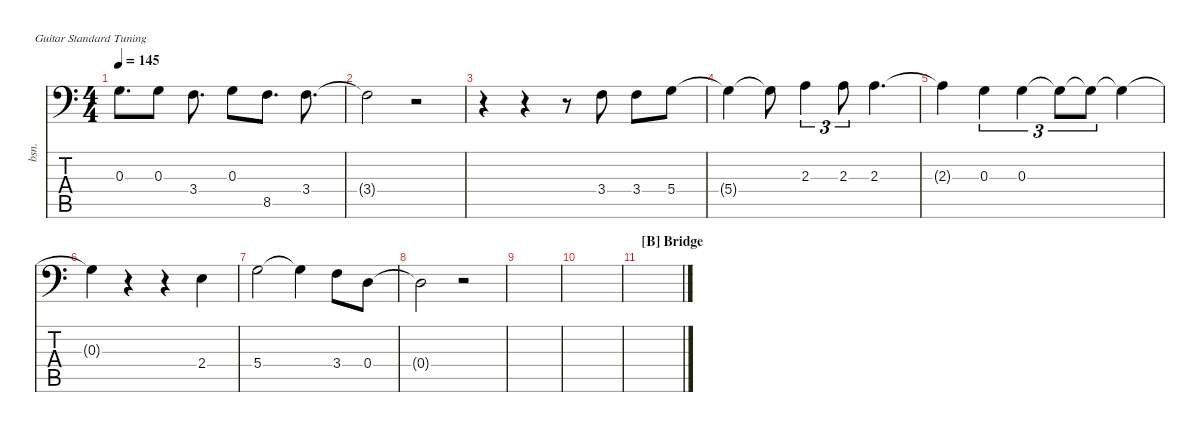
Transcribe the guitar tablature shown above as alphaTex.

\defaultSystemsLayout 4
\hideDynamics
\bracketExtendMode nobrackets
\otherSystemsTrackNameOrientation horizontal
\track ("Bassoon" "bsn.") {instrument bassoon}
\staff {score tabs}
\tuning (E4 B3 G3 D3 A2 E2)
\ts (4 4)
\tempo 145
\clef f4
\ks c
0.3{t}.8{d dy mf beam Down} 0.3.8{beam Down} 3.4.8{d beam Down} 0.3.8{beam Down} 8.5.8{d beam Down} 3.4.8{d beam Down} |
3.4{t}.2{beam Down} r.2{beam Down} |
r.4{beam Down} r.4{beam Down} r.8{beam Down} 3.4.8{beam Down} 3.4.8{beam Down} 5.4.8{beam Down} |
5.4{t}.4{beam Down} 5.4{t}.8{beam Down} 2.3.4{tu (3 2) beam Down} 2.3.8{tu (3 2) beam Down} 2.3.4{d beam Down} |
2.3{t}.4{beam Down} 0.3.4{tu (3 2) beam Down} 0.3.4{tu (3 2) beam Down} 0.3{t}.8{tu (3 2) beam Down} 0.3{t}.8{tu (3 2) beam Down} 0.3{t}.4{beam Down} |
0.3{t}.4{beam Down} r.4{beam Down} r.4{beam Down} 2.4.4{beam Down} |
5.4.2{beam Down} 5.4{t}.4{beam Down} 3.4.8{beam Down} 0.4.8{beam Down} |
0.4{t}.2{beam Down} r.2{beam Down} |
|
|
\section ("B" "Bridge")
